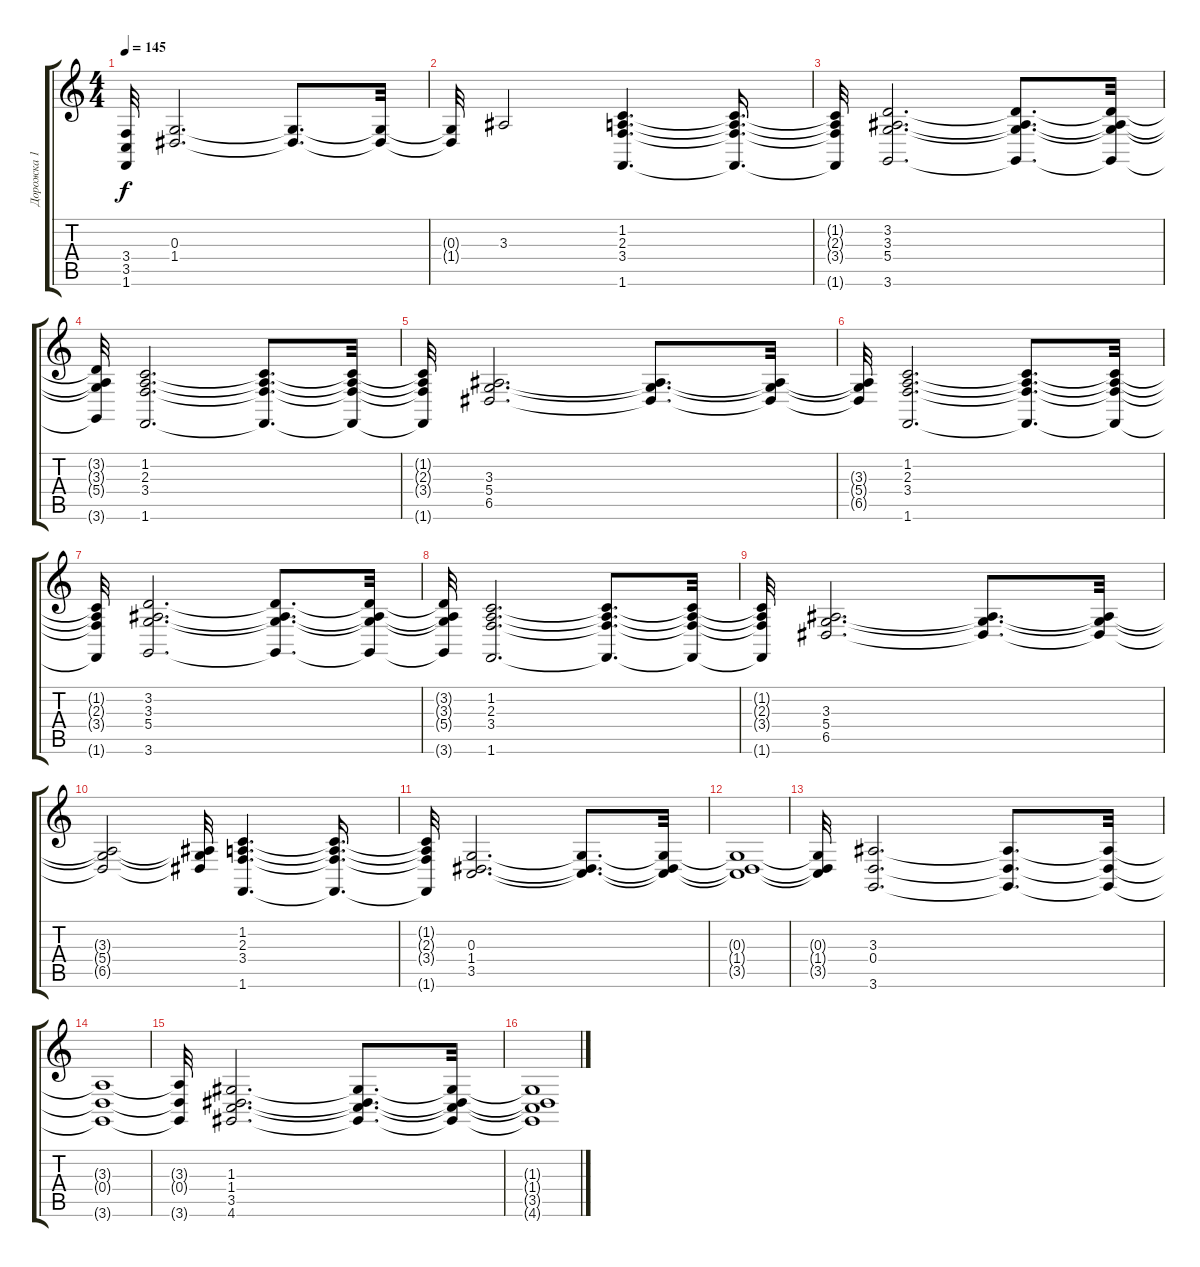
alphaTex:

\track ("Дорожка 1" "Дорожка 1") {instrument stringensemble1}
\staff {score tabs}
\tuning (E4 B3 G3 D3 A2 E2) {hide}
\ts (4 4)
\tempo 145
\clef g2
\ks c
(3.4{t} 3.5{t} 1.6{t}).32{dy f} (0.3 1.4).2{d} (0.3{t} 1.4{t}).8{d} (0.3{t} 1.4{t}).32 |
(0.3{t} 1.4{t}).32 3.3.2 (1.2 2.3 3.4 1.6).4{d} (1.2{t} 2.3{t} 3.4{t} 1.6{t}).16{d} |
(1.2{t} 2.3{t} 3.4{t} 1.6{t}).32 (3.2 3.3 5.4 3.6).2{d} (3.2{t} 3.3{t} 5.4{t} 3.6{t}).8{d} (3.2{t} 3.3{t} 5.4{t} 3.6{t}).32 |
(3.2{t} 3.3{t} 5.4{t} 3.6{t}).32 (1.2 2.3 3.4 1.6).2{d} (1.2{t} 2.3{t} 3.4{t} 1.6{t}).8{d} (1.2{t} 2.3{t} 3.4{t} 1.6{t}).32 |
(1.2{t} 2.3{t} 3.4{t} 1.6{t}).32 (3.3 5.4 6.5).2{d} (3.3{t} 5.4{t} 6.5{t}).8{d} (3.3{t} 5.4{t} 6.5{t}).32 |
(3.3{t} 5.4{t} 6.5{t}).32 (1.2 2.3 3.4 1.6).2{d} (1.2{t} 2.3{t} 3.4{t} 1.6{t}).8{d} (1.2{t} 2.3{t} 3.4{t} 1.6{t}).32 |
(1.2{t} 2.3{t} 3.4{t} 1.6{t}).32 (3.2 3.3 5.4 3.6).2{d} (3.2{t} 3.3{t} 5.4{t} 3.6{t}).8{d} (3.2{t} 3.3{t} 5.4{t} 3.6{t}).32 |
(3.2{t} 3.3{t} 5.4{t} 3.6{t}).32 (1.2 2.3 3.4 1.6).2{d} (1.2{t} 2.3{t} 3.4{t} 1.6{t}).8{d} (1.2{t} 2.3{t} 3.4{t} 1.6{t}).32 |
(1.2{t} 2.3{t} 3.4{t} 1.6{t}).32 (3.3 5.4 6.5).2{d} (3.3{t} 5.4{t} 6.5{t}).8{d} (3.3{t} 5.4{t} 6.5{t}).32 |
(3.3{t} 5.4{t} 6.5{t}).2 (3.3{t} 5.4{t} 6.5{t}).32 (1.2 2.3 3.4 1.6).4{d} (1.2{t} 2.3{t} 3.4{t} 1.6{t}).16{d} |
(1.2{t} 2.3{t} 3.4{t} 1.6{t}).32 (0.3 1.4 3.5).2{d} (0.3{t} 1.4{t} 3.5{t}).8{d} (0.3{t} 1.4{t} 3.5{t}).32 |
(0.3{t} 1.4{t} 3.5{t}).1 |
(0.3{t} 1.4{t} 3.5{t}).32 (3.3 0.4 3.6).2{d} (3.3{t} 0.4{t} 3.6{t}).8{d} (3.3{t} 0.4{t} 3.6{t}).32 |
(3.3{t} 0.4{t} 3.6{t}).1 |
(3.3{t} 0.4{t} 3.6{t}).32 (1.3 1.4 3.5 4.6).2{d} (1.3{t} 1.4{t} 3.5{t} 4.6{t}).8{d} (1.3{t} 1.4{t} 3.5{t} 4.6{t}).32 |
(1.3{t} 1.4{t} 3.5{t} 4.6{t}).1
